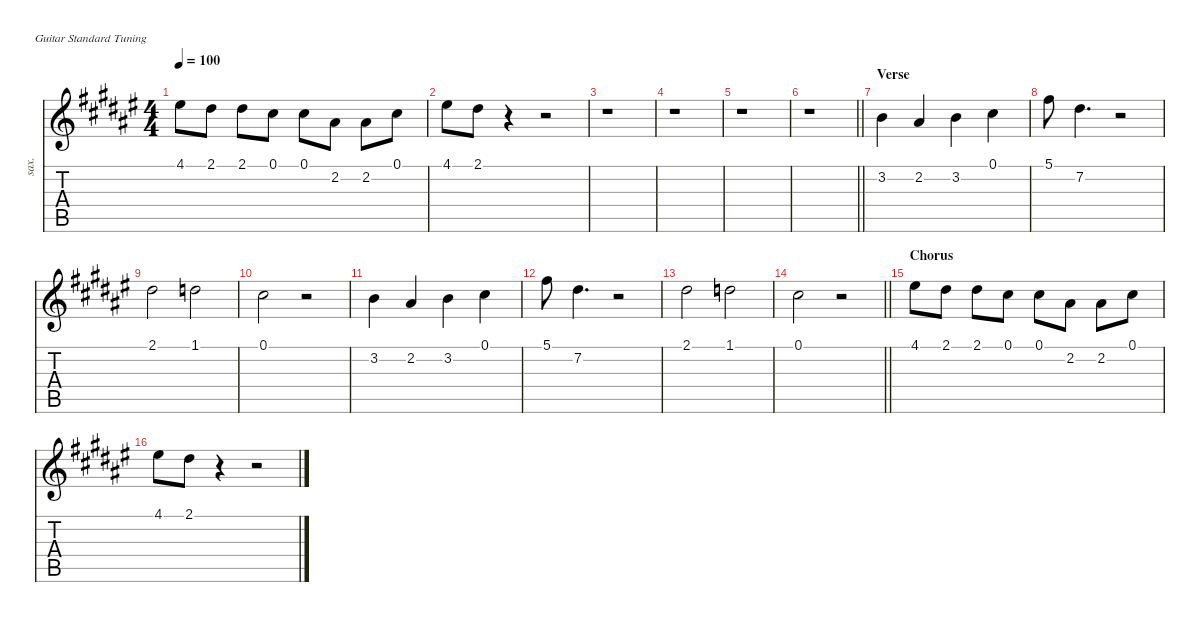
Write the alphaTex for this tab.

\defaultSystemsLayout 4
\hideDynamics
\bracketExtendMode nobrackets
\otherSystemsTrackNameOrientation horizontal
\track ("Paul" "sax.") {instrument altosax}
\staff {score tabs}
\tuning (E4 B3 G3 D3 A2 E2)
\displaytranspose 9
\ts (4 4)
\tempo 100
\clef g2
\ks f#
4.1{acc #}.8{dy f} 2.1{acc #}.8 2.1{acc #}.8 0.1{acc #}.8 0.1{acc #}.8 2.2{acc #}.8 2.2{acc #}.8 0.1{acc #}.8 |
4.1{acc #}.8 2.1{acc #}.8 r.4 r.2 |
r.1 |
r.1 |
r.1 |
\barLineRight lightlight
r.1 |
\section ("" "Verse")
3.2{acc forcenatural}.4 2.2{acc #}.4 3.2{acc forcenatural}.4 0.1{acc #}.4 |
5.1{acc #}.8 7.2{acc #}.4{d} r.2 |
2.1{acc #}.2 1.1{acc forcenatural}.2 |
0.1{acc #}.2 r.2 |
3.2{acc forcenatural}.4 2.2{acc #}.4 3.2{acc forcenatural}.4 0.1{acc #}.4 |
5.1{acc #}.8 7.2{acc #}.4{d} r.2 |
2.1{acc #}.2 1.1{acc forcenatural}.2 |
\barLineRight lightlight
0.1{acc #}.2 r.2 |
\section ("" "Chorus")
4.1{acc #}.8 2.1{acc #}.8 2.1{acc #}.8 0.1{acc #}.8 0.1{acc #}.8 2.2{acc #}.8 2.2{acc #}.8 0.1{acc #}.8 |
4.1{acc #}.8 2.1{acc #}.8 r.4 r.2
